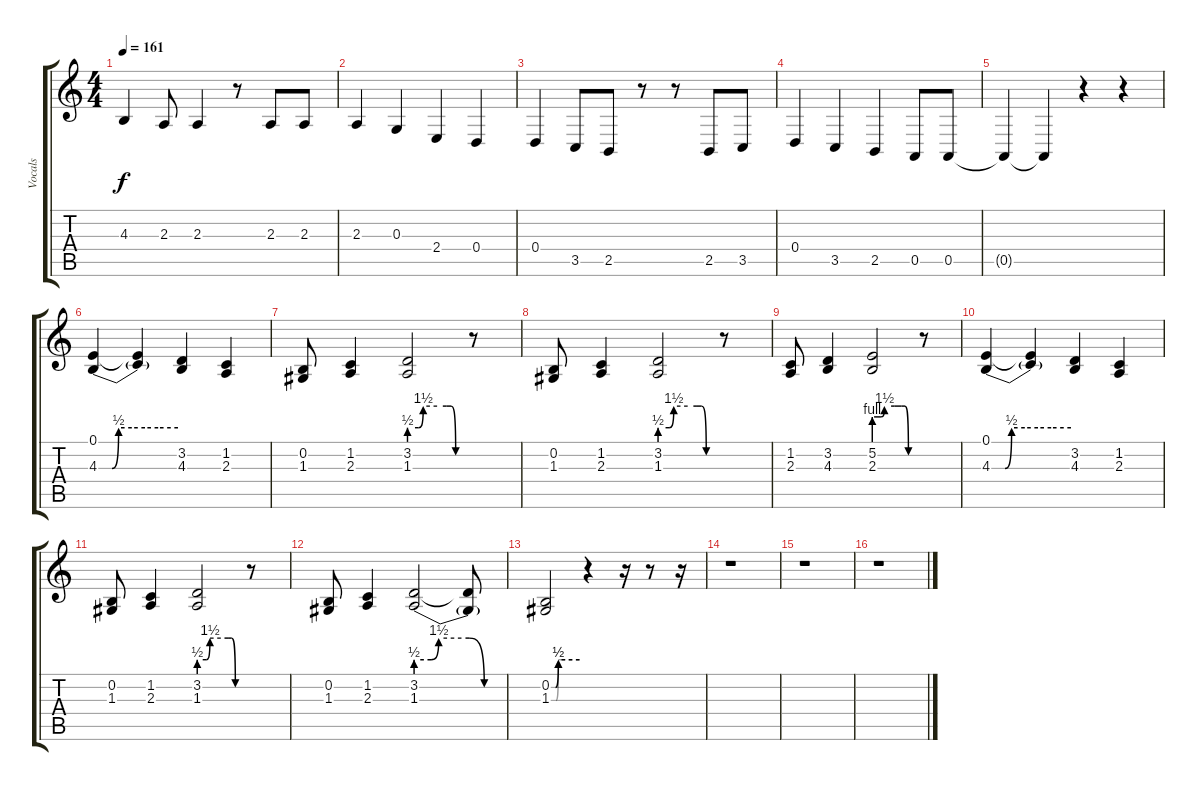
\track ("Vocals" "Vocals") {instrument lead1square}
\staff {score tabs}
\tuning (E4 B3 G3 D3 A2 E2) {hide}
\ts (4 4)
\tempo 161
\clef g2
\ks c
4.3{t}.4{dy f} 2.3.8 2.3.4 r.8 2.3.8 2.3.8 |
2.3.4 0.3.4 2.4.4 0.4.4 |
0.4.4 3.5.8 2.5.8 r.8 r.8 2.5.8 3.5.8 |
0.4.4 3.5.4 2.5.4 0.5.8 0.5.8 |
0.5{t}.4 0.5{t}.4 r.4 r.4 |
(0.1 4.3{be (custom 0 0 10 0 15 2 25 2 35 2 45 2 60 2)}).4{instrument lead1square} (0.1{t} 4.3{t}).4 (3.2 4.3).4 (1.2 2.3).4 |
(0.2 1.3).8 (1.2 2.3).4 (3.2 1.3{be (custom 0 2 10 2 15 6 30 6 40 6 45 6 50 0 60 0)}).2 r.8 |
(0.2 1.3).8 (1.2 2.3).4 (3.2 1.3{be (custom 0 2 10 2 15 6 30 6 40 6 45 6 50 0 60 0)}).2 r.8 |
(1.2 2.3).8 (3.2 4.3).4 (5.2 2.3{be (custom 0 4 10 4 15 6 30 6 40 6 45 6 50 0 60 0)}).2 r.8 |
(0.1 4.3{be (custom 0 0 10 0 15 2 25 2 35 2 45 2 60 2)}).4 (0.1{t} 4.3{t}).4 (3.2 4.3).4 (1.2 2.3).4 |
(0.2 1.3).8 (1.2 2.3).4 (3.2 1.3{be (custom 0 2 10 2 15 6 30 6 40 6 45 6 50 0 60 0)}).2 r.8 |
(0.2 1.3).8 (1.2 2.3).4 (3.2 1.3{be (custom 0 2 10 2 15 6 30 6 35 6 45 0 50 0 60 0)}).2 (3.2{t} 1.3{t}).8 |
(0.2{be (custom 0 0 9 0 15 2 60 2)} 1.3{be (custom 0 0 10 0 15 2 30 2 60 2)}).2 r.4 r.16 r.8 r.16 |
r.1 |
r.1 |
r.1
